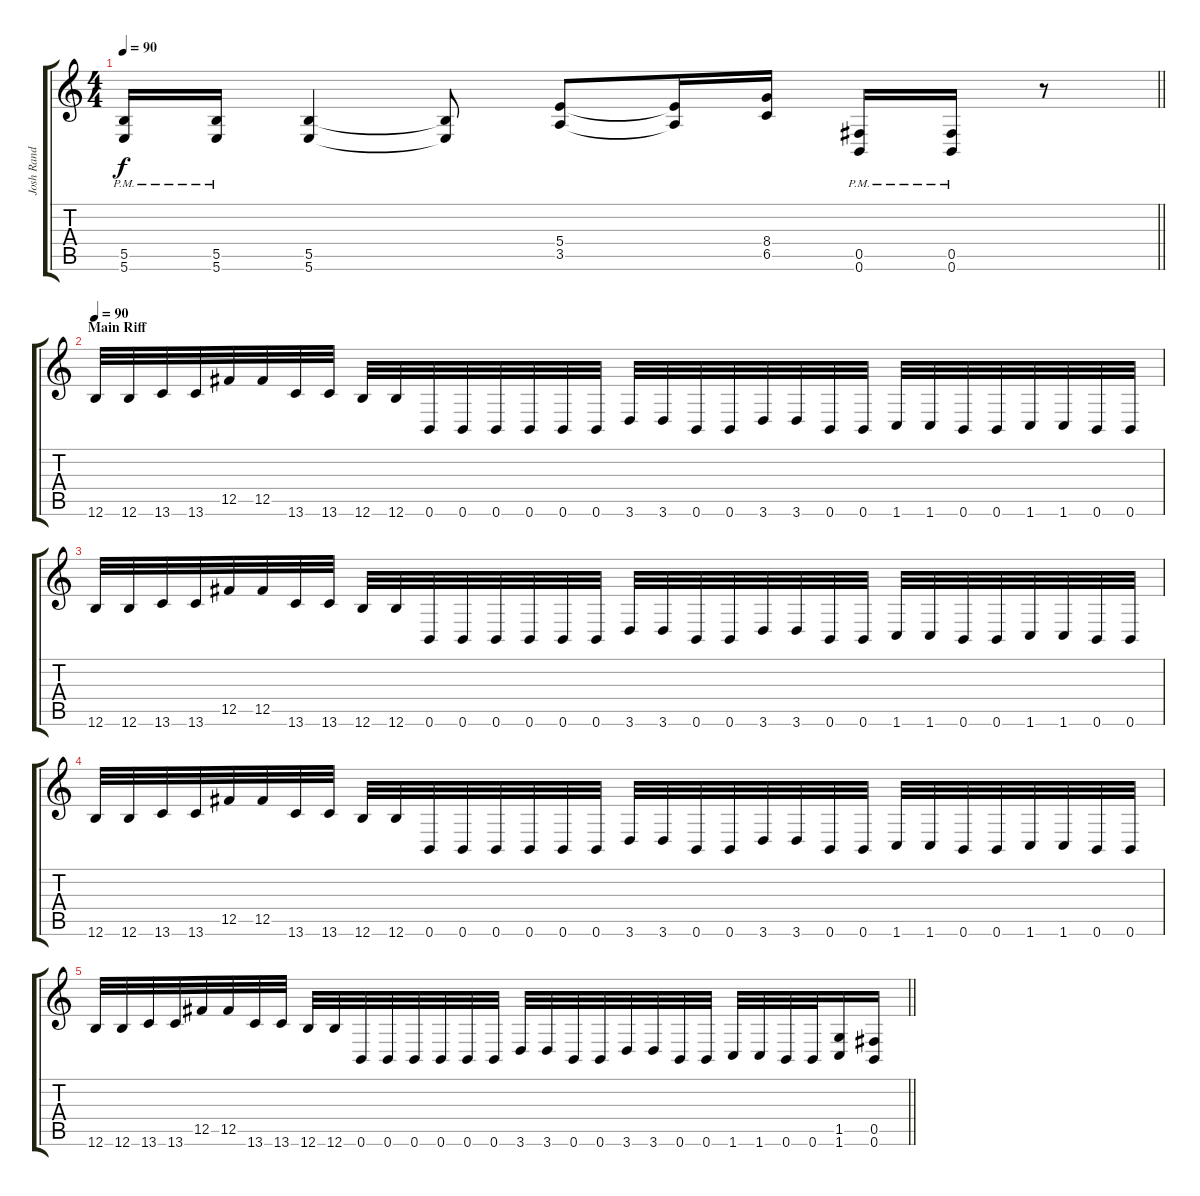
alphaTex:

\track ("Josh Rand" "Josh Rand") {instrument distortionguitar}
\staff {score tabs}
\tuning (Db4 Ab3 E3 B2 Gb2 B1) {hide}
\ts (4 4)
\tempo 90
\clef g2
\barLineRight lightlight
\ks c
(5.5{pm} 5.6{pm}).16{dy f} (5.5{pm} 5.6{pm}).16 (5.5 5.6).4 (5.5{t} 5.6{t}).8 (5.4 3.5).8 (5.4{t} 3.5{t}).16 (8.4 6.5).16 (0.5{pm} 0.6{pm}).16 (0.5{pm} 0.6{pm}).16 r.8 |
\section ("" "Main Riff")
\tempo 90
12.6.32 12.6.32 13.6.32 13.6.32 12.5.32 12.5.32 13.6.32 13.6.32 12.6.32 12.6.32 0.6.32 0.6.32 0.6.32 0.6.32 0.6.32 0.6.32 3.6.32 3.6.32 0.6.32 0.6.32 3.6.32 3.6.32 0.6.32 0.6.32 1.6.32 1.6.32 0.6.32 0.6.32 1.6.32 1.6.32 0.6.32 0.6.32 |
12.6.32 12.6.32 13.6.32 13.6.32 12.5.32 12.5.32 13.6.32 13.6.32 12.6.32 12.6.32 0.6.32 0.6.32 0.6.32 0.6.32 0.6.32 0.6.32 3.6.32 3.6.32 0.6.32 0.6.32 3.6.32 3.6.32 0.6.32 0.6.32 1.6.32 1.6.32 0.6.32 0.6.32 1.6.32 1.6.32 0.6.32 0.6.32 |
12.6.32 12.6.32 13.6.32 13.6.32 12.5.32 12.5.32 13.6.32 13.6.32 12.6.32 12.6.32 0.6.32 0.6.32 0.6.32 0.6.32 0.6.32 0.6.32 3.6.32 3.6.32 0.6.32 0.6.32 3.6.32 3.6.32 0.6.32 0.6.32 1.6.32 1.6.32 0.6.32 0.6.32 1.6.32 1.6.32 0.6.32 0.6.32 |
\barLineRight lightlight
12.6.32 12.6.32 13.6.32 13.6.32 12.5.32 12.5.32 13.6.32 13.6.32 12.6.32 12.6.32 0.6.32 0.6.32 0.6.32 0.6.32 0.6.32 0.6.32 3.6.32 3.6.32 0.6.32 0.6.32 3.6.32 3.6.32 0.6.32 0.6.32 1.6.32 1.6.32 0.6.32 0.6.32 (1.5 1.6).16 (0.5 0.6).16
